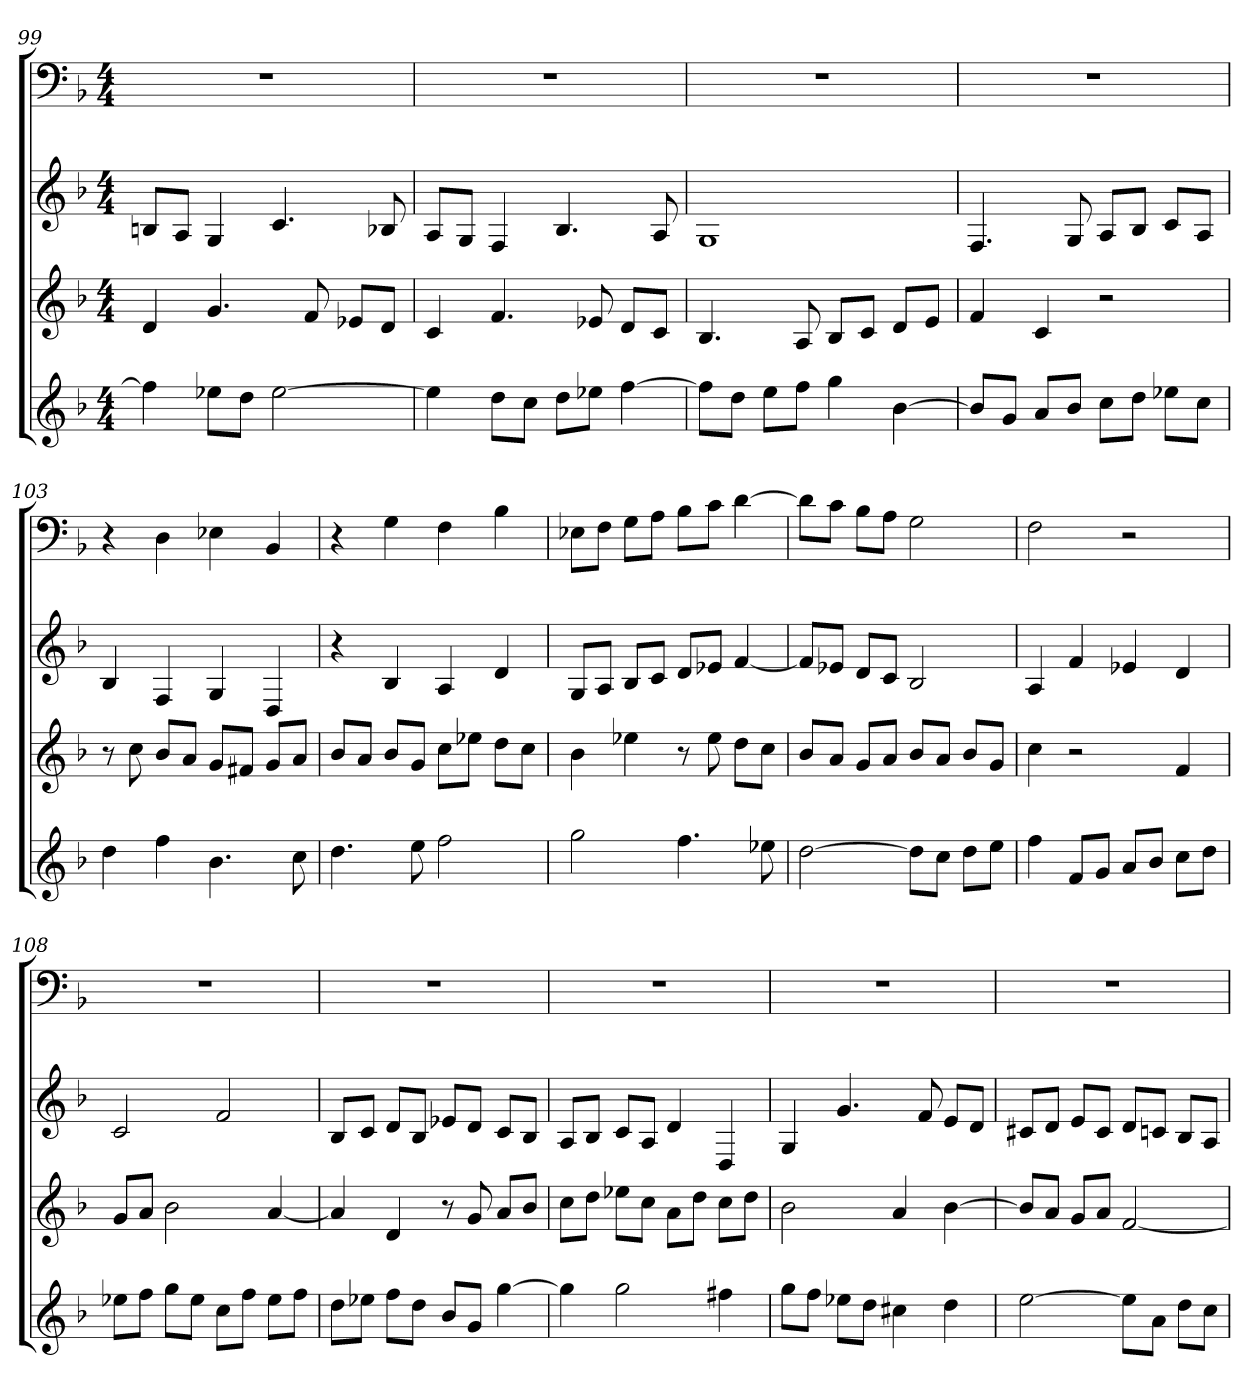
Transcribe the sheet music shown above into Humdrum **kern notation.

**kern	**kern	**kern	**kern
*part4	*part3	*part2	*part1
*staff4	*staff3	*staff2	*staff1
*k[b-]	*k[b-]	*k[b-]	*k[b-]
*d:	*d:	*d:	*d:
*M4/4	*M4/4	*M4/4	*M4/4
=99	=99	=99	=99
4ff]	4d	8BnL	1r
.	.	8AJ	.
8ee-XL	4.g	4G	.
8ddJ	.	.	.
[2ee-	.	4.c	.
.	8f	.	.
.	8e-XL	.	.
.	8dJ	8B-X	.
=100	=100	=100	=100
4ee-]	4c	8AL	1r
.	.	8GJ	.
8ddL	4.f	4F	.
8ccJ	.	.	.
8ddL	.	4.B-	.
8ee-XJ	8e-X	.	.
[4ff	8dL	.	.
.	8cJ	8A	.
=101	=101	=101	=101
8ffL]	4.B-	1G	1r
8ddJ	.	.	.
8eeL	.	.	.
8ffJ	8A	.	.
4gg	8B-L	.	.
.	8cJ	.	.
[4b-	8dL	.	.
.	8eJ	.	.
=102	=102	=102	=102
8b-L]	4f	4.F	1r
8gJ	.	.	.
8aL	4c	.	.
8b-J	.	8G	.
8ccL	2r	8AL	.
8ddJ	.	8B-J	.
8ee-XL	.	8cL	.
8ccJ	.	8AJ	.
=103	=103	=103	=103
4dd	8r	4B-	4r
.	8cc	.	.
4ff	8b-L	4F	4D
.	8aJ	.	.
4.b-	8gL	4G	4E-X
.	8f#XJ	.	.
.	8gL	4D	4BB-
8cc	8aJ	.	.
=104	=104	=104	=104
4.dd	8b-L	4r	4r
.	8aJ	.	.
.	8b-L	4B-	4G
8ee	8gJ	.	.
2ff	8ccL	4A	4F
.	8ee-XJ	.	.
.	8ddL	4d	4B-
.	8ccJ	.	.
=105	=105	=105	=105
2gg	4b-	8GL	8E-XL
.	.	8AJ	8FJ
.	4ee-X	8B-L	8GL
.	.	8cJ	8AJ
4.ff	8r	8dL	8B-L
.	8ee-	8e-XJ	8cJ
.	8ddL	[4f	[4d
8ee-X	8ccJ	.	.
=106	=106	=106	=106
[2dd	8b-L	8fL]	8dL]
.	8aJ	8e-XJ	8cJ
.	8gL	8dL	8B-L
.	8aJ	8cJ	8AJ
8ddL]	8b-L	2B-	2G
8ccJ	8aJ	.	.
8ddL	8b-L	.	.
8eeJ	8gJ	.	.
=107	=107	=107	=107
4ff	4cc	4A	2F
8fL	2r	4f	.
8gJ	.	.	.
8aL	.	4e-X	2r
8b-J	.	.	.
8ccL	4f	4d	.
8ddJ	.	.	.
=108	=108	=108	=108
8ee-XL	8gL	2c	1r
8ffJ	8aJ	.	.
8ggL	2b-	.	.
8ee-J	.	.	.
8ccL	.	2f	.
8ffJ	.	.	.
8ee-L	[4a	.	.
8ffJ	.	.	.
=109	=109	=109	=109
8ddL	4a]	8B-L	1r
8ee-XJ	.	8cJ	.
8ffL	4d	8dL	.
8ddJ	.	8B-J	.
8b-L	8r	8e-XL	.
8gJ	8g	8dJ	.
[4gg	8aL	8cL	.
.	8b-J	8B-J	.
=110	=110	=110	=110
4gg]	8ccL	8AL	1r
.	8ddJ	8B-J	.
2gg	8ee-XL	8cL	.
.	8ccJ	8AJ	.
.	8aL	4d	.
.	8ddJ	.	.
4ff#X	8ccL	4D	.
.	8ddJ	.	.
=111	=111	=111	=111
8ggL	2b-	4G	1r
8ffJ	.	.	.
8ee-XL	.	4.g	.
8ddJ	.	.	.
4cc#X	4a	.	.
.	.	8f	.
4dd	[4b-	8eL	.
.	.	8dJ	.
=112	=112	=112	=112
[2ee	8b-L]	8c#XL	1r
.	8aJ	8dJ	.
.	8gL	8eL	.
.	8aJ	8c#J	.
8eeL]	[2f	8dL	.
8aJ	.	8cnJ	.
8ddL	.	8B-L	.
8ccJ	.	8AJ	.
=	=	=	=
*-	*-	*-	*-
